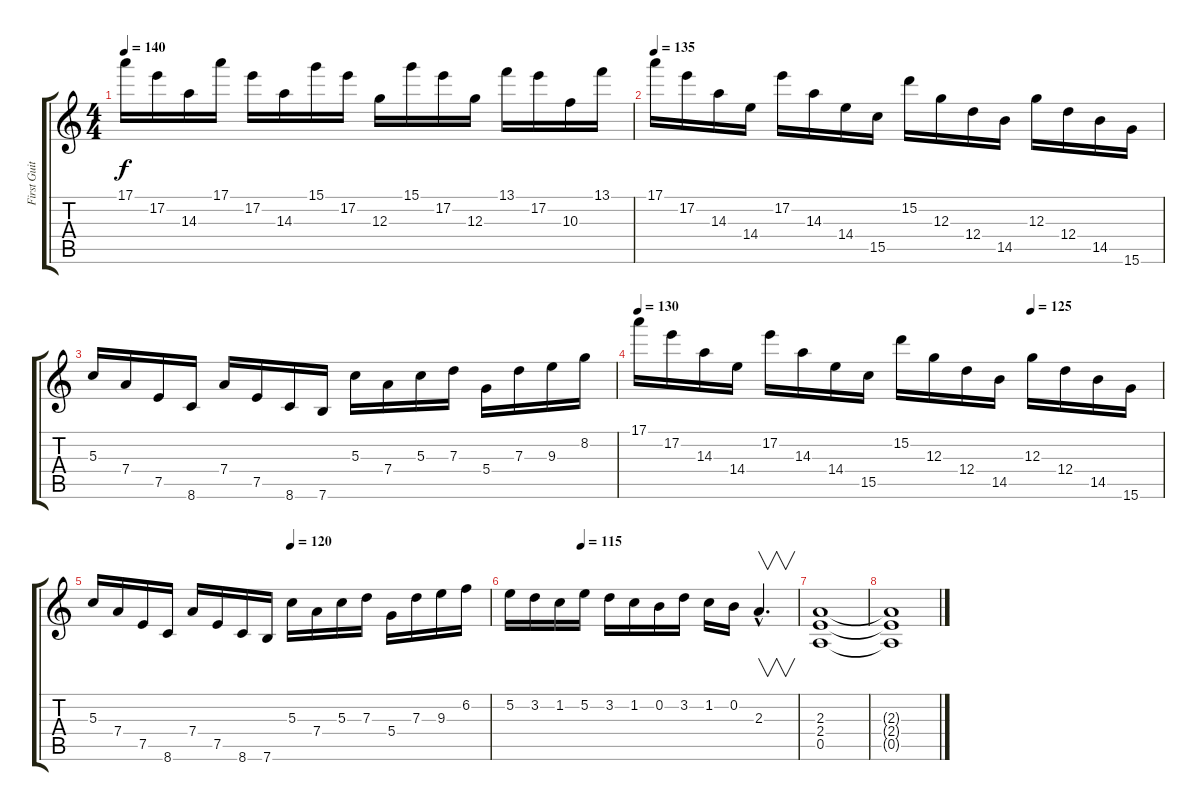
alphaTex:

\track ("First Guitar" "First Guit") {instrument overdrivenguitar}
\staff {score tabs}
\tuning (E4 B3 G3 D3 A2 E2) {hide}
\ts (4 4)
\tempo 140
\clef g2
\ks c
17.1.16{dy f} 17.2.16 14.3.16 17.1.16 17.2.16 14.3.16 15.1.16 17.2.16 12.3.16 15.1.16 17.2.16 12.3.16 13.1.16 17.2.16 10.3.16 13.1.16 |
\tempo 135
17.1.16 17.2.16 14.3.16 14.4.16 17.2.16 14.3.16 14.4.16 15.5.16 15.2.16 12.3.16 12.4.16 14.5.16 12.3.16 12.4.16 14.5.16 15.6.16 |
5.3.16 7.4.16 7.5.16 8.6.16 7.4.16 7.5.16 8.6.16 7.6.16 5.3.16 7.4.16 5.3.16 7.3.16 5.4.16 7.3.16 9.3.16 8.2.16 |
\tempo 130
\tempo (125 0.75)
17.1.16 17.2.16 14.3.16 14.4.16 17.2.16 14.3.16 14.4.16 15.5.16 15.2.16 12.3.16 12.4.16 14.5.16 12.3.16 12.4.16 14.5.16 15.6.16 |
\tempo (120 0.5)
5.3.16 7.4.16 7.5.16 8.6.16 7.4.16 7.5.16 8.6.16 7.6.16 5.3.16 7.4.16 5.3.16 7.3.16 5.4.16 7.3.16 9.3.16 6.2.16 |
\tempo (115 0.25)
5.2.16 3.2.16 1.2.16 5.2.16 3.2.16 1.2.16 0.2.16 3.2.16 1.2.16 0.2.16 2.3{hac}.4{v d} |
(2.3 2.4 0.5).1 |
(2.3{t} 2.4{t} 0.5{t}).1
